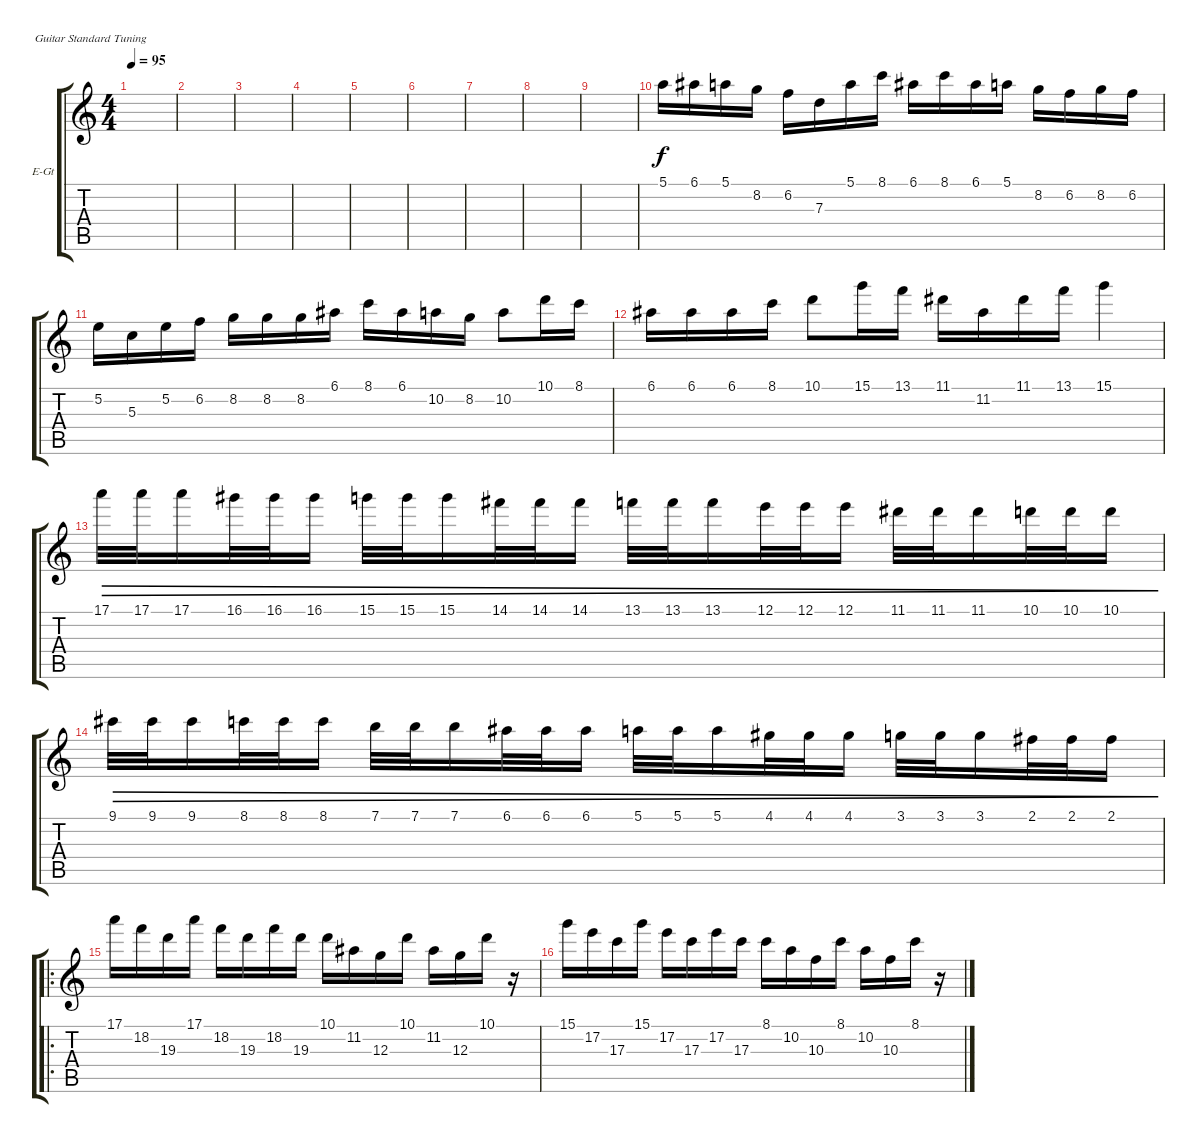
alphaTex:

\defaultSystemsLayout 4
\bracketExtendMode groupsimilarinstruments
\firstSystemTrackNameOrientation horizontal
\otherSystemsTrackNameOrientation horizontal
\track ("Electric Guitar" "E-Gt") {instrument distortionguitar}
\staff {score tabs}
\tuning (E4 B3 G3 D3 A2 E2)
\ts (4 4)
\tempo 95
\clef g2
\ks c
|
|
|
|
|
|
|
|
|
5.1.16 6.1.16 5.1.16 8.2.16 6.2.16 7.3.16 5.1.16 8.1.16 6.1.16 8.1.16 6.1.16 5.1.16 8.2.16 6.2.16 8.2.16 6.2.16 |
5.2.16 5.3.16 5.2.16 6.2.16 8.2.16 8.2.16 8.2.16 6.1.16 8.1.16 6.1.16 10.2.16 8.2.16 10.2.8 10.1.16 8.1.16 |
6.1.16 6.1.16 6.1.16 8.1.16 10.1.8 15.1.16 13.1.16 11.1.16 11.2.16 11.1.16 13.1.16 15.1.4 |
17.1.32{dec} 17.1.32{dec} 17.1.16{dec} 16.1.32{dec} 16.1.32{dec} 16.1.16{dec} 15.1.32{dec} 15.1.32{dec} 15.1.16{dec} 14.1.32{dec} 14.1.32{dec} 14.1.16{dec} 13.1.32{dec} 13.1.32{dec} 13.1.16{dec} 12.1.32{dec} 12.1.32{dec} 12.1.16{dec} 11.1.32{dec} 11.1.32{dec} 11.1.16{dec} 10.1.32{dec} 10.1.32{dec} 10.1.16{dec} |
9.1.32{dec} 9.1.32{dec} 9.1.16{dec} 8.1.32{dec} 8.1.32{dec} 8.1.16{dec} 7.1.32{dec} 7.1.32{dec} 7.1.16{dec} 6.1.32{dec} 6.1.32{dec} 6.1.16{dec} 5.1.32{dec} 5.1.32{dec} 5.1.16{dec} 4.1.32{dec} 4.1.32{dec} 4.1.16{dec} 3.1.32{dec} 3.1.32{dec} 3.1.16{dec} 2.1.32{dec} 2.1.32{dec} 2.1.16{dec} |
\ro
17.1.16 18.2.16 19.3.16 17.1.16 18.2.16 19.3.16 18.2.16 19.3.16 10.1.16 11.2.16 12.3.16 10.1.16 11.2.16 12.3.16 10.1.16 r.16 |
15.1.16 17.2.16 17.3.16 15.1.16 17.2.16 17.3.16 17.2.16 17.3.16 8.1.16 10.2.16 10.3.16 8.1.16 10.2.16 10.3.16 8.1.16 r.16
